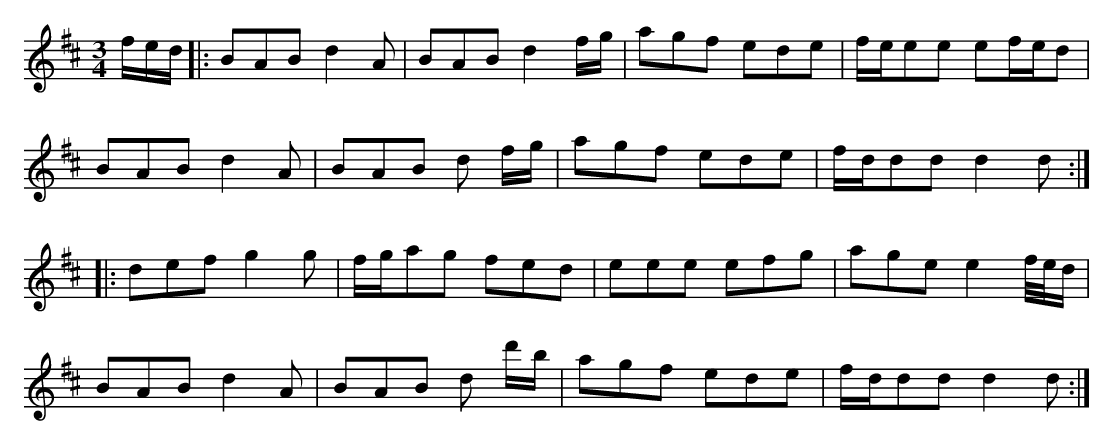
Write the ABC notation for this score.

X:1
M:3/4
K:Bmin
f/e/d/|:BAB d2 A|BAB d2 f/g/|agf ede|f/e/ee ef/e/d|
BAB d2 A|BAB d f/g/|agf ede|f/d/dd d2 d:|
|:def g2 g|f/g/ag fed|eee efg|age e2 f//e//d/|
BAB d2 A|BAB d d'/b/|agf ede|f/d/dd d2 d:|
